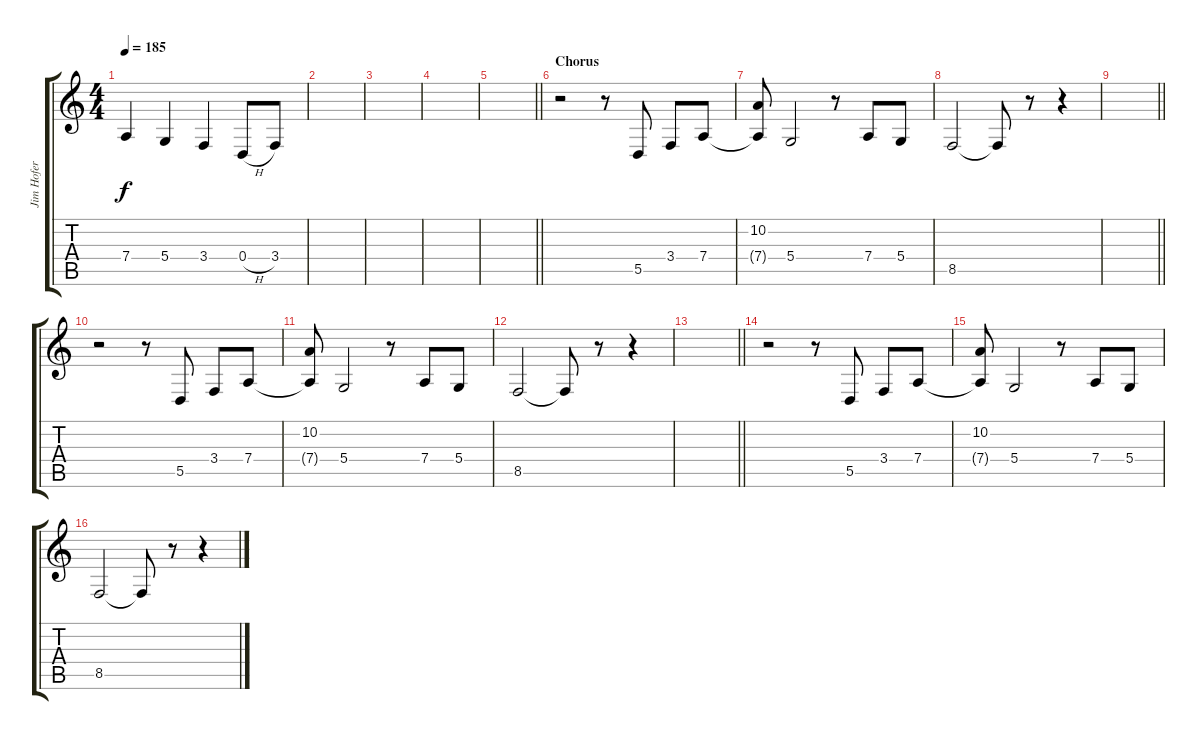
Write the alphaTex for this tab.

\track ("Jim Hofer (Trombone)" "Jim Hofer ") {instrument trombone}
\staff {score tabs}
\tuning (E4 B3 G3 D3 A2 E2) {hide}
\ts (4 4)
\tempo 185
\clef g2
\ks c
7.4.4{dy f} 5.4.4 3.4.4 0.4{h}.8 3.4.8 |
|
|
|
\barLineRight lightlight
|
\section ("" "Chorus")
r.2 r.8 5.5.8 3.4.8 7.4.8 |
(10.2 7.4{t}).8 5.4.2 r.8 7.4.8 5.4.8 |
8.5.2 8.5{t}.8 r.8 r.4 |
\barLineRight lightlight
|
r.2 r.8 5.5.8 3.4.8 7.4.8 |
(10.2 7.4{t}).8 5.4.2 r.8 7.4.8 5.4.8 |
8.5.2 8.5{t}.8 r.8 r.4 |
\barLineRight lightlight
|
r.2 r.8 5.5.8 3.4.8 7.4.8 |
(10.2 7.4{t}).8 5.4.2 r.8 7.4.8 5.4.8 |
8.5.2 8.5{t}.8 r.8 r.4
